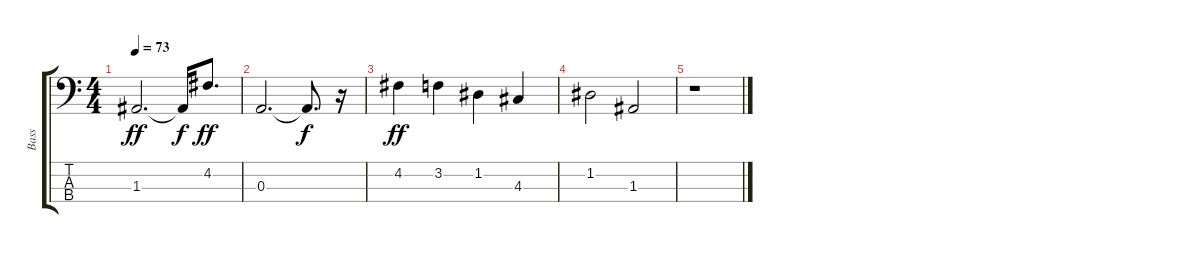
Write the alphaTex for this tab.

\track ("Bass" "Bass") {instrument electricbassfinger}
\staff {score tabs}
\tuning (G2 D2 A1 E1) {hide}
\ts (4 4)
\tempo 73
\clef f4
\ks c
1.3.2{d dy ff} 1.3{t}.16{dy f} 4.2.8{d dy ff} |
0.3.2{d} 0.3{t}.8{d dy f} r.16 |
4.2.4{dy ff} 3.2.4 1.2.4 4.3.4 |
1.2.2 1.3.2 |
r.1
